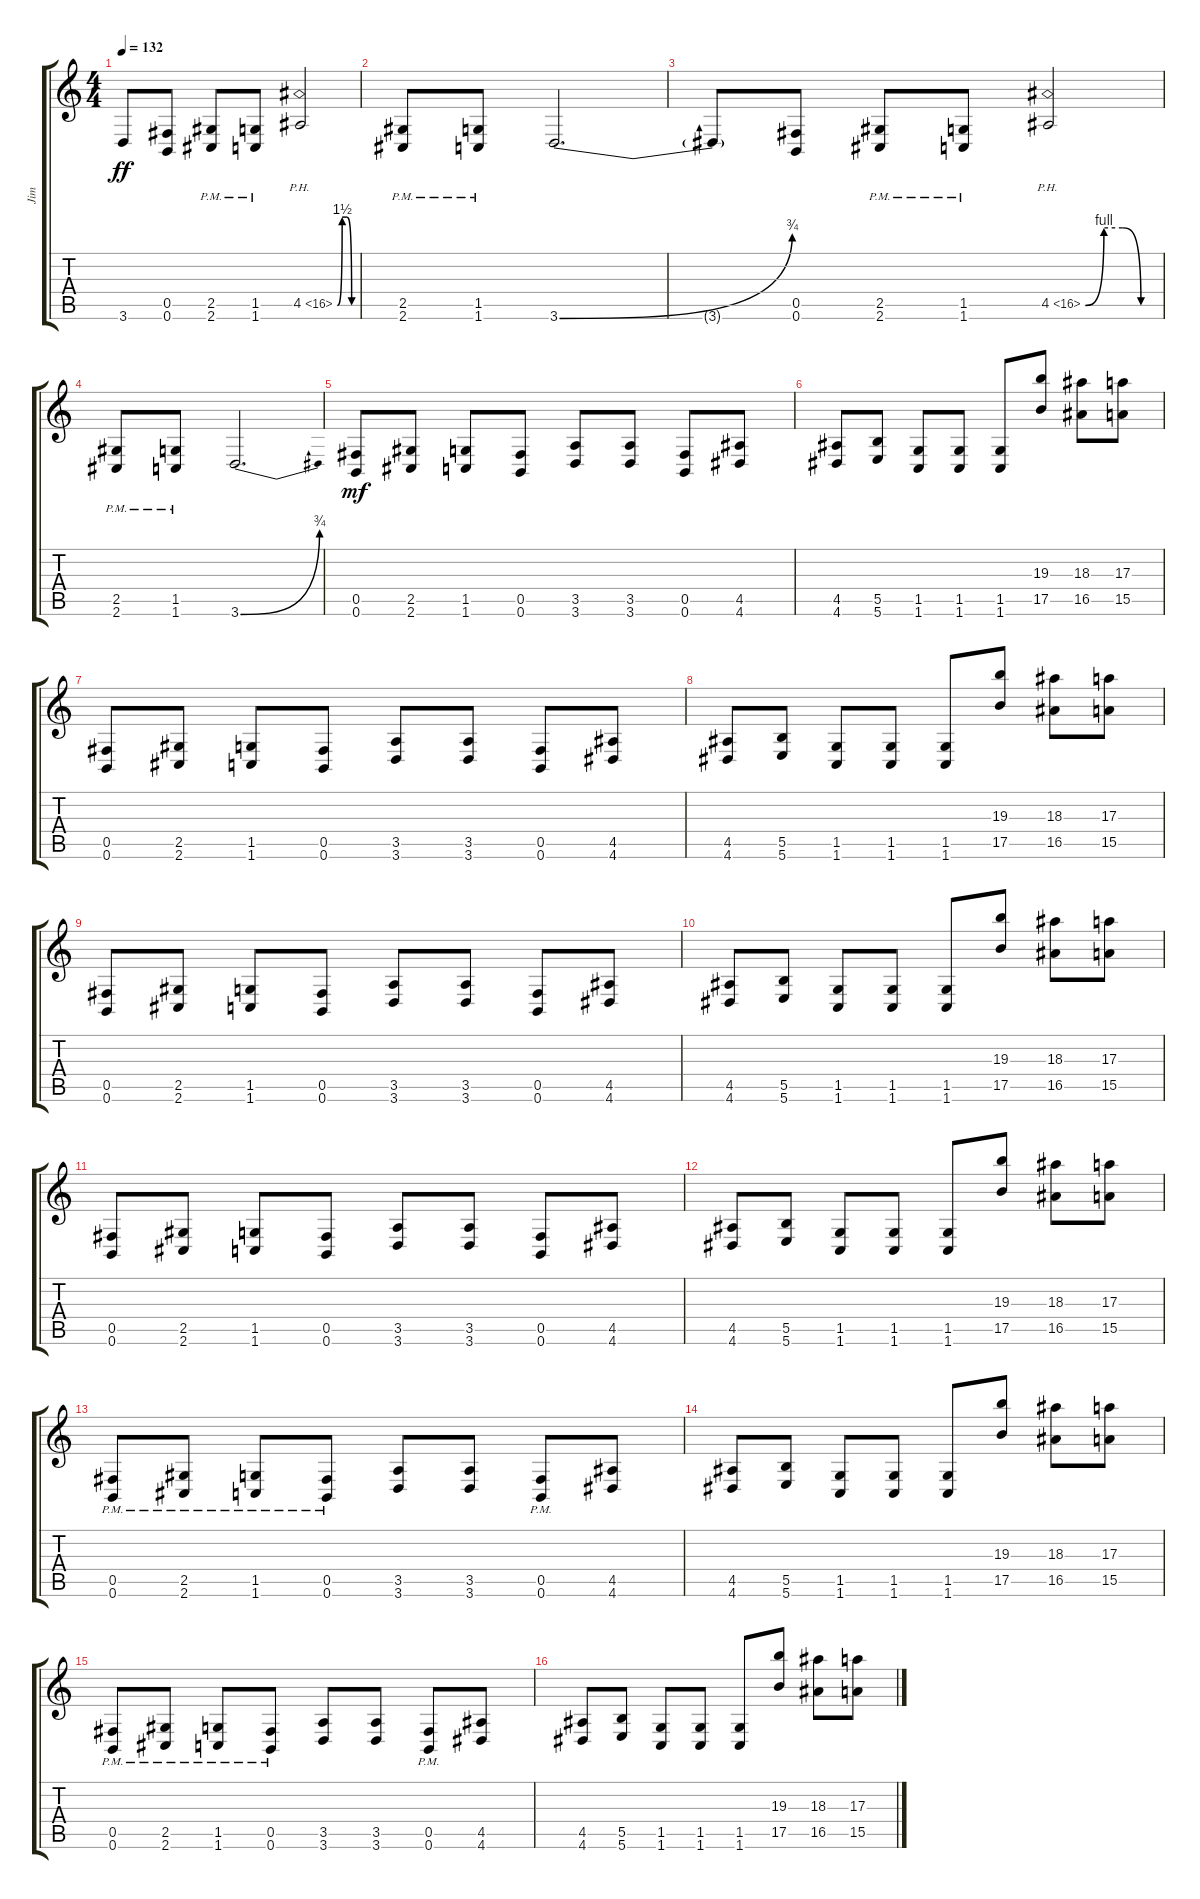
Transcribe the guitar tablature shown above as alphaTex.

\track ("Jim" "Jim") {instrument distortionguitar}
\staff {score tabs}
\tuning (Db4 Ab3 E3 B2 Gb2 B1) {hide}
\ts (4 4)
\tempo 132
\clef g2
\ks c
3.6{t}.8{dy ff} (0.5 0.6).8 (2.5{pm} 2.6{pm}).8 (1.5{pm} 1.6{pm}).8 4.5{be (custom 0 0 15 6 30 6 45 0 60 0) ph 12}.2 |
(2.5{pm} 2.6{pm}).8 (1.5{pm} 1.6{pm}).8 3.6{be (bend 0 0 60 3)}.2{d} |
3.6{t}.8 (0.5 0.6).8 (2.5{pm} 2.6{pm}).8 (1.5{pm} 1.6{pm}).8 4.5{be (custom 0 0 15 4 30 4 45 0 60 0) ph 12}.2 |
(2.5{pm} 2.6{pm}).8 (1.5{pm} 1.6{pm}).8 3.6{be (bend 0 0 60 3)}.2{d} |
(0.5 0.6).8{dy mf} (2.5 2.6).8 (1.5 1.6).8 (0.5 0.6).8 (3.5 3.6).8 (3.5 3.6).8 (0.5 0.6).8 (4.5 4.6).8 |
(4.5 4.6).8 (5.5 5.6).8 (1.5 1.6).8 (1.5 1.6).8 (1.5 1.6).8 (19.3 17.5).8 (18.3 16.5).8 (17.3 15.5).8 |
(0.5 0.6).8 (2.5 2.6).8 (1.5 1.6).8 (0.5 0.6).8 (3.5 3.6).8 (3.5 3.6).8 (0.5 0.6).8 (4.5 4.6).8 |
(4.5 4.6).8 (5.5 5.6).8 (1.5 1.6).8 (1.5 1.6).8 (1.5 1.6).8 (19.3 17.5).8 (18.3 16.5).8 (17.3 15.5).8 |
(0.5 0.6).8 (2.5 2.6).8 (1.5 1.6).8 (0.5 0.6).8 (3.5 3.6).8 (3.5 3.6).8 (0.5 0.6).8 (4.5 4.6).8 |
(4.5 4.6).8 (5.5 5.6).8 (1.5 1.6).8 (1.5 1.6).8 (1.5 1.6).8 (19.3 17.5).8 (18.3 16.5).8 (17.3 15.5).8 |
(0.5 0.6).8 (2.5 2.6).8 (1.5 1.6).8 (0.5 0.6).8 (3.5 3.6).8 (3.5 3.6).8 (0.5 0.6).8 (4.5 4.6).8 |
(4.5 4.6).8 (5.5 5.6).8 (1.5 1.6).8 (1.5 1.6).8 (1.5 1.6).8 (19.3 17.5).8 (18.3 16.5).8 (17.3 15.5).8 |
(0.5{pm} 0.6{pm}).8 (2.5{pm} 2.6{pm}).8 (1.5{pm} 1.6{pm}).8 (0.5{pm} 0.6{pm}).8 (3.5 3.6).8 (3.5 3.6).8 (0.5{pm} 0.6{pm}).8 (4.5 4.6).8 |
(4.5 4.6).8 (5.5 5.6).8 (1.5 1.6).8 (1.5 1.6).8 (1.5 1.6).8 (19.3 17.5).8 (18.3 16.5).8 (17.3 15.5).8 |
(0.5{pm} 0.6{pm}).8 (2.5{pm} 2.6{pm}).8 (1.5{pm} 1.6{pm}).8 (0.5{pm} 0.6{pm}).8 (3.5 3.6).8 (3.5 3.6).8 (0.5{pm} 0.6{pm}).8 (4.5 4.6).8 |
(4.5 4.6).8 (5.5 5.6).8 (1.5 1.6).8 (1.5 1.6).8 (1.5 1.6).8 (19.3 17.5).8 (18.3 16.5).8 (17.3 15.5).8
